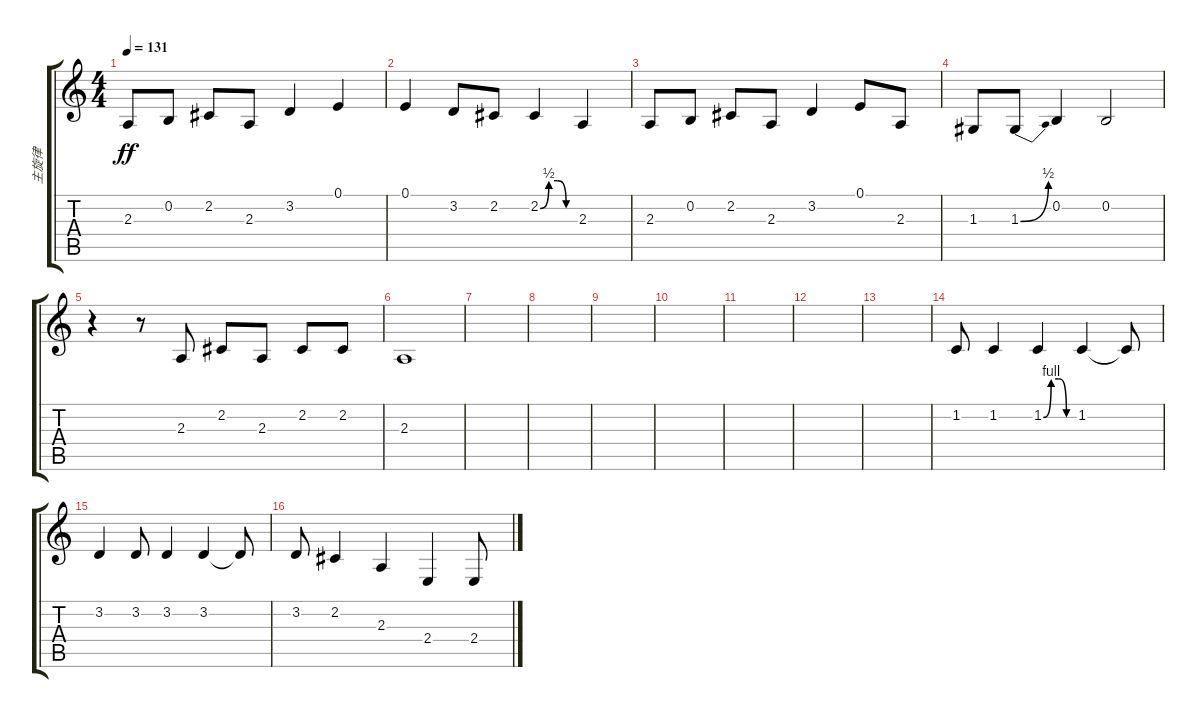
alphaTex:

\track ("主旋律" "主旋律") {instrument synthbrass2}
\staff {score tabs}
\tuning (E4 B3 G3 D3 A2 E2) {hide}
\ts (4 4)
\tempo 131
\clef g2
\ks c
2.3.8{dy ff} 0.2.8 2.2.8 2.3.8 3.2.4 0.1.4 |
0.1.4 3.2.8 2.2.8 2.2{be (custom 0 0 15 2 30 2 45 0 60 0)}.4 2.3.4 |
2.3.8 0.2.8 2.2.8 2.3.8 3.2.4 0.1.8 2.3.8 |
1.3.8 1.3{be (bend 0 0 60 2)}.8 0.2.4 0.2.2 |
r.4 r.8 2.3.8 2.2.8 2.3.8 2.2.8 2.2.8 |
2.3.1 |
|
|
|
|
|
|
|
1.2.8 1.2.4 1.2{be (custom 0 0 15 4 30 4 45 0 60 0)}.4 1.2.4 1.2{t}.8 |
3.2.4 3.2.8 3.2.4 3.2.4 3.2{t}.8 |
3.2.8 2.2.4 2.3.4 2.4.4 2.4.8
